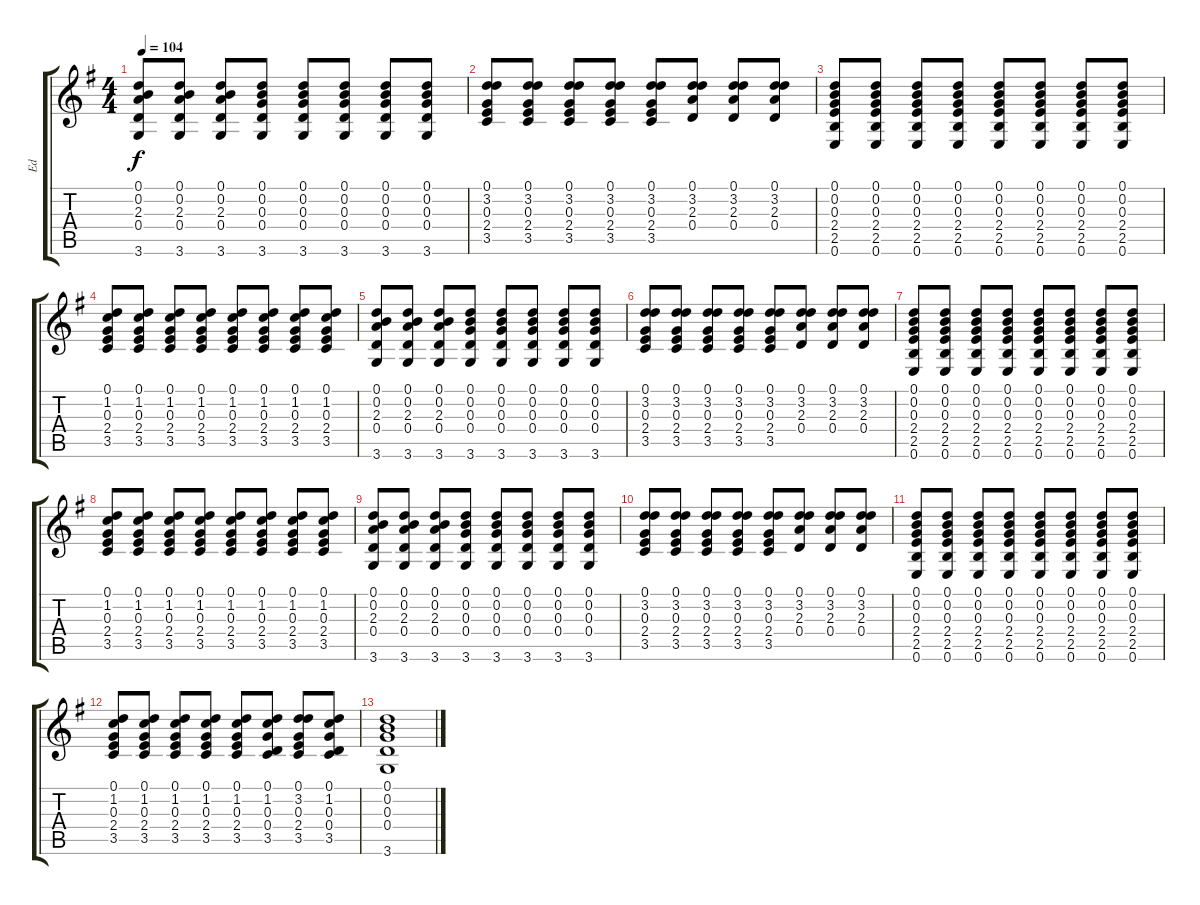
\track ("Ed" "Ed") {instrument overdrivenguitar}
\staff {score tabs}
\tuning (D4 B3 G3 D3 A2 E2) {hide}
\ts (4 4)
\tempo 104
\clef g2
\ks g
(0.1 0.2 2.3 0.4 3.6).8{dy f} (0.1 0.2 2.3 0.4 3.6).8 (0.1 0.2 2.3 0.4 3.6).8 (0.1 0.2 0.3 0.4 3.6).8 (0.1 0.2 0.3 0.4 3.6).8 (0.1 0.2 0.3 0.4 3.6).8 (0.1 0.2 0.3 0.4 3.6).8 (0.1 0.2 0.3 0.4 3.6).8 |
(0.1 3.2 0.3 2.4 3.5).8 (0.1 3.2 0.3 2.4 3.5).8 (0.1 3.2 0.3 2.4 3.5).8 (0.1 3.2 0.3 2.4 3.5).8 (0.1 3.2 0.3 2.4 3.5).8 (0.1 3.2 2.3 0.4).8 (0.1 3.2 2.3 0.4).8 (0.1 3.2 2.3 0.4).8 |
(0.1 0.2 0.3 2.4 2.5 0.6).8 (0.1 0.2 0.3 2.4 2.5 0.6).8 (0.1 0.2 0.3 2.4 2.5 0.6).8 (0.1 0.2 0.3 2.4 2.5 0.6).8 (0.1 0.2 0.3 2.4 2.5 0.6).8 (0.1 0.2 0.3 2.4 2.5 0.6).8 (0.1 0.2 0.3 2.4 2.5 0.6).8 (0.1 0.2 0.3 2.4 2.5 0.6).8 |
(0.1 1.2 0.3 2.4 3.5).8 (0.1 1.2 0.3 2.4 3.5).8 (0.1 1.2 0.3 2.4 3.5).8 (0.1 1.2 0.3 2.4 3.5).8 (0.1 1.2 0.3 2.4 3.5).8 (0.1 1.2 0.3 2.4 3.5).8 (0.1 1.2 0.3 2.4 3.5).8 (0.1 1.2 0.3 2.4 3.5).8 |
(0.1 0.2 2.3 0.4 3.6).8 (0.1 0.2 2.3 0.4 3.6).8 (0.1 0.2 2.3 0.4 3.6).8 (0.1 0.2 0.3 0.4 3.6).8 (0.1 0.2 0.3 0.4 3.6).8 (0.1 0.2 0.3 0.4 3.6).8 (0.1 0.2 0.3 0.4 3.6).8 (0.1 0.2 0.3 0.4 3.6).8 |
(0.1 3.2 0.3 2.4 3.5).8 (0.1 3.2 0.3 2.4 3.5).8 (0.1 3.2 0.3 2.4 3.5).8 (0.1 3.2 0.3 2.4 3.5).8 (0.1 3.2 0.3 2.4 3.5).8 (0.1 3.2 2.3 0.4).8 (0.1 3.2 2.3 0.4).8 (0.1 3.2 2.3 0.4).8 |
(0.1 0.2 0.3 2.4 2.5 0.6).8 (0.1 0.2 0.3 2.4 2.5 0.6).8 (0.1 0.2 0.3 2.4 2.5 0.6).8 (0.1 0.2 0.3 2.4 2.5 0.6).8 (0.1 0.2 0.3 2.4 2.5 0.6).8 (0.1 0.2 0.3 2.4 2.5 0.6).8 (0.1 0.2 0.3 2.4 2.5 0.6).8 (0.1 0.2 0.3 2.4 2.5 0.6).8 |
(0.1 1.2 0.3 2.4 3.5).8 (0.1 1.2 0.3 2.4 3.5).8 (0.1 1.2 0.3 2.4 3.5).8 (0.1 1.2 0.3 2.4 3.5).8 (0.1 1.2 0.3 2.4 3.5).8 (0.1 1.2 0.3 2.4 3.5).8 (0.1 1.2 0.3 2.4 3.5).8 (0.1 1.2 0.3 2.4 3.5).8 |
(0.1 0.2 2.3 0.4 3.6).8 (0.1 0.2 2.3 0.4 3.6).8 (0.1 0.2 2.3 0.4 3.6).8 (0.1 0.2 0.3 0.4 3.6).8 (0.1 0.2 0.3 0.4 3.6).8 (0.1 0.2 0.3 0.4 3.6).8 (0.1 0.2 0.3 0.4 3.6).8 (0.1 0.2 0.3 0.4 3.6).8 |
(0.1 3.2 0.3 2.4 3.5).8 (0.1 3.2 0.3 2.4 3.5).8 (0.1 3.2 0.3 2.4 3.5).8 (0.1 3.2 0.3 2.4 3.5).8 (0.1 3.2 0.3 2.4 3.5).8 (0.1 3.2 2.3 0.4).8 (0.1 3.2 2.3 0.4).8 (0.1 3.2 2.3 0.4).8 |
(0.1 0.2 0.3 2.4 2.5 0.6).8 (0.1 0.2 0.3 2.4 2.5 0.6).8 (0.1 0.2 0.3 2.4 2.5 0.6).8 (0.1 0.2 0.3 2.4 2.5 0.6).8 (0.1 0.2 0.3 2.4 2.5 0.6).8 (0.1 0.2 0.3 2.4 2.5 0.6).8 (0.1 0.2 0.3 2.4 2.5 0.6).8 (0.1 0.2 0.3 2.4 2.5 0.6).8 |
(0.1 1.2 0.3 2.4 3.5).8 (0.1 1.2 0.3 2.4 3.5).8 (0.1 1.2 0.3 2.4 3.5).8 (0.1 1.2 0.3 2.4 3.5).8 (0.1 1.2 0.3 2.4 3.5).8 (0.1 1.2 0.3 0.4 3.5).8 (0.1 3.2 0.3 2.4 3.5).8 (0.1 1.2 0.3 0.4 3.5).8 |
(0.1 0.2 0.3 0.4 3.6).1
